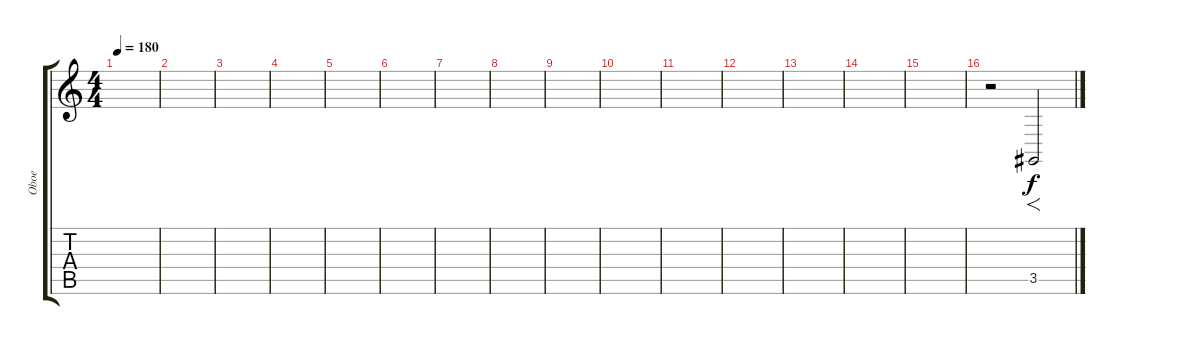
\track ("Oboe" "Oboe") {instrument oboe}
\staff {score tabs}
\tuning (C4 G3 Eb3 Bb2 F2 C2) {hide}
\ts (4 4)
\tempo 180
\clef g2
\ks c
|
|
|
|
|
|
|
|
|
|
|
|
|
|
|
r.2{volume 11} 3.5.2{f}
